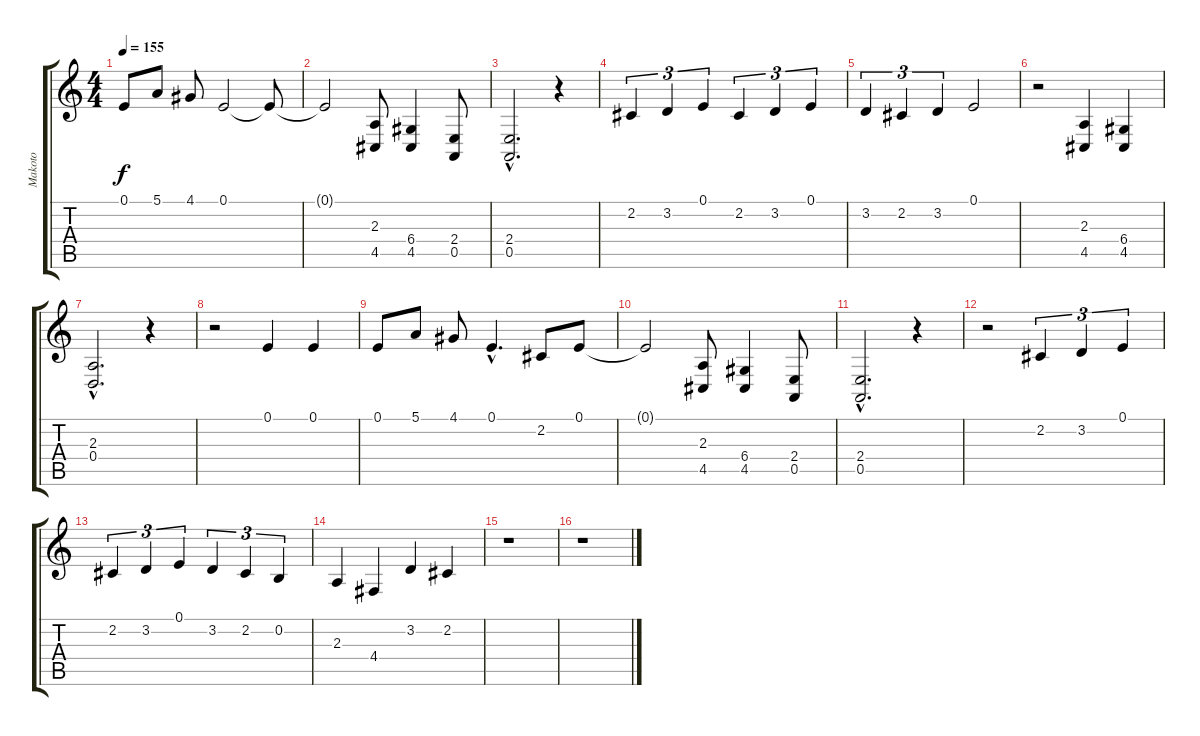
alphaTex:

\track ("Makoto" "Makoto") {instrument violin}
\staff {score tabs}
\tuning (E4 B3 G3 D3 A2 E2) {hide}
\ts (4 4)
\tempo 155
\clef g2
\ks c
0.1.8{dy f} 5.1.8 4.1.8 0.1.2 0.1{t}.8 |
0.1{t}.2{volume 12} (2.3 4.5).8 (6.4 4.5).4 (2.4 0.5).8 |
(2.4{hac} 0.5{hac}).2{d} r.4{volume 16} |
2.2.4{tu (3 2)} 3.2.4{tu (3 2)} 0.1.4{tu (3 2)} 2.2.4{tu (3 2)} 3.2.4{tu (3 2)} 0.1.4{tu (3 2)} |
3.2.4{tu (3 2)} 2.2.4{tu (3 2)} 3.2.4{tu (3 2)} 0.1.2 |
r.2{volume 12} (2.3 4.5).4 (6.4 4.5).4 |
(2.3{hac} 0.4{hac}).2{d} r.4 |
r.2{volume 16} 0.1.4 0.1.4 |
0.1.8 5.1.8 4.1.8 0.1{hac}.4{d} 2.2.8 0.1.8 |
0.1{t}.2{volume 12} (2.3 4.5).8 (6.4 4.5).4 (2.4 0.5).8 |
(2.4{hac} 0.5{hac}).2{d} r.4{volume 16} |
r.2 2.2.4{tu (3 2)} 3.2.4{tu (3 2)} 0.1.4{tu (3 2)} |
2.2.4{tu (3 2)} 3.2.4{tu (3 2)} 0.1.4{tu (3 2)} 3.2.4{tu (3 2)} 2.2.4{tu (3 2)} 0.2.4{tu (3 2)} |
2.3.4 4.4.4 3.2.4 2.2.4 |
r.1 |
r.1
